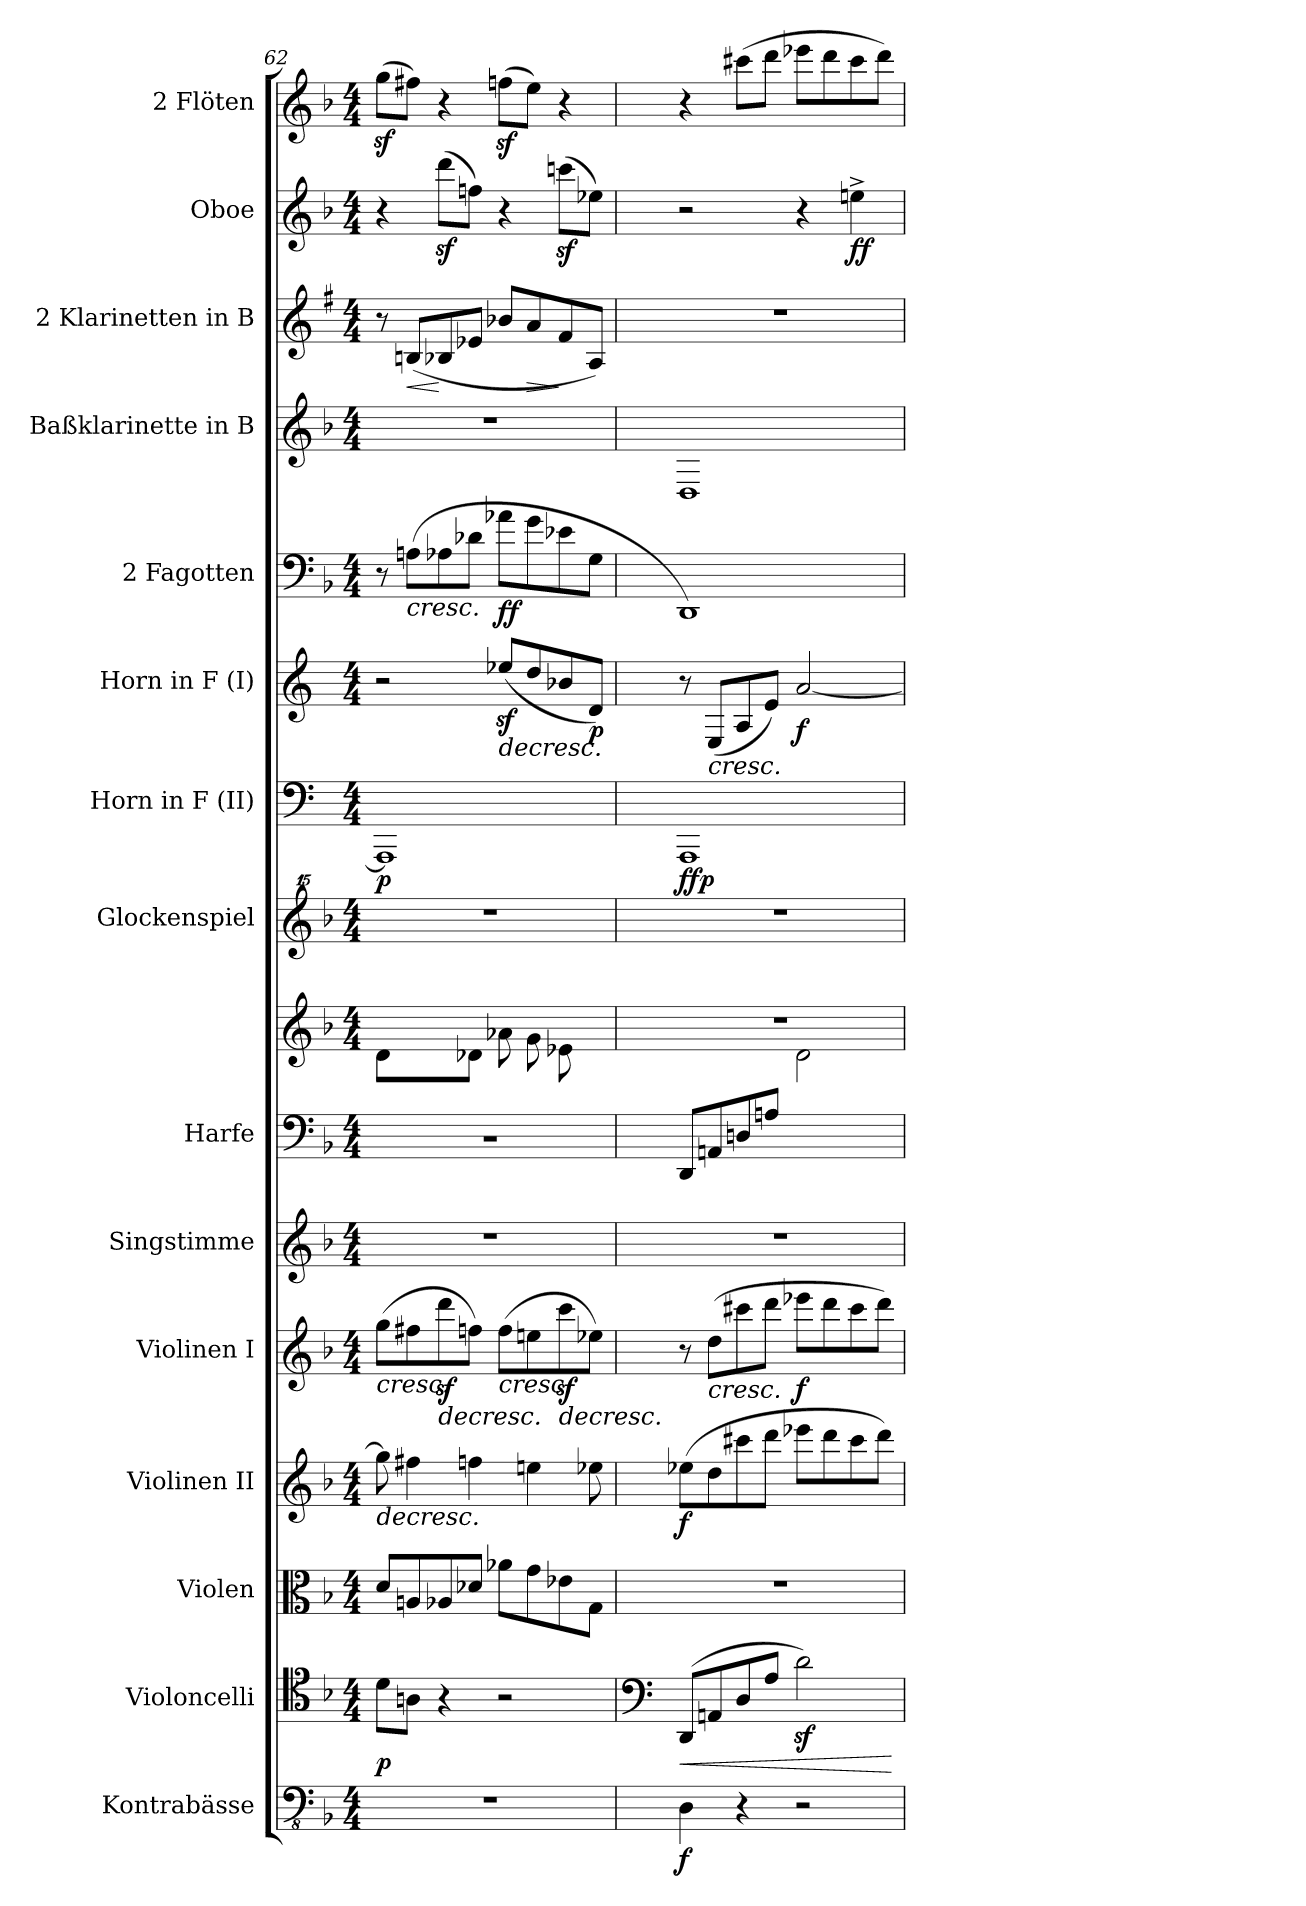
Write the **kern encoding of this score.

**kern	**dynam	**kern	**dynam	**kern	**kern	**dynam	**kern	**dynam	**kern	**kern	**kern	**kern	**kern	**dynam	**kern	**dynam	**kern	**dynam	**kern	**kern	**dynam	**kern	**dynam	**kern
*part15	*part15	*part14	*part14	*part13	*part12	*part12	*part11	*part11	*part10	*part9	*part9	*part8	*part7	*part7	*part6	*part6	*part5	*part5	*part4	*part3	*part3	*part2	*part2	*part1
*staff16	*staff16	*staff15	*staff15	*staff14	*staff13	*staff13	*staff12	*staff12	*staff11	*staff10	*staff9	*staff8	*staff7	*staff7	*staff6	*staff6	*staff5	*staff5	*staff4	*staff3	*staff3	*staff2	*staff2	*staff1
*I"Kontrabässe	*	*I"Violoncelli	*	*I"Violen	*I"Violinen II	*	*I"Violinen I	*	*I"Singstimme	*I"Harfe	*	*I"Glockenspiel	*I"Horn in F (II)	*	*I"Horn in F (I)	*	*I"2 Fagotten	*	*I"Baßklarinette in B	*I"2 Klarinetten in B	*	*I"Oboe	*	*I"2 Flöten
*I'Kb.	*	*I'Vc.	*	*	*I'Vl. II	*	*I'Vl. I	*	*I'Singst.	*I'Hf.	*	*I'Glk.	*I'Hr. II	*	*I'Hr. I	*	*I'Fg.	*	*I'Bklar. (B)	*I'Klar. (B)	*	*I'Ob.	*	*I'Fl.
*clefFv4	*	*clefC4	*	*clefC3	*clefG2	*	*clefG2	*	*clefG2	*clefF4	*clefG2	*clefG^^2	*clefF4	*	*clefG2	*	*clefF4	*	*clefG2	*clefG2	*	*clefG2	*	*clefG2
*	*	*	*	*	*	*	*	*	*	*	*	*	*ITrd4c7	*	*ITrd4c7	*	*	*	*ITrd8c14	*ITrd1c2	*	*	*	*
*k[b-]	*	*k[b-]	*	*k[b-]	*k[b-]	*	*k[b-]	*	*k[b-]	*k[b-]	*k[b-]	*k[b-]	*k[b-]	*	*k[b-]	*	*k[b-]	*	*k[b-]	*k[b-]	*	*k[b-]	*	*k[b-]
*M4/4	*	*M4/4	*	*M4/4	*M4/4	*	*M4/4	*	*M4/4	*M4/4	*M4/4	*M4/4	*M4/4	*	*M4/4	*	*M4/4	*	*M4/4	*M4/4	*	*M4/4	*	*M4/4
=62	=62	=62	=62	=62	=62	=62	=62	=62	=62	=62	=62	=62	=62	=62	=62	=62	=62	=62	=62	=62	=62	=62	=62	=62
!	!	!	!LO:DY:b	!	!	!LO:HP:b	!	!LO:HP:b	!	!	!	!	!	!LO:DY:b	!	!	!	!	!	!	!	!	!	!
*	*	*	*	*	*	*	*	*	*	*^	*	*	*	*	*	*	*	*	*	*	*	*	*	*
1r	.	8d\L	p	8d/L	8gg\]	>	(>8gg\L	<	1r	8ryy	1r	8d\L	1r	1DDD]	p	2r	.	8r	.	1r	8r	.	4r	.	(>8ggz<\L
!	!	!	!	!	!	!	!	!	!	!	!	!	!	!	!	!	!	!	!LO:HP:b	!	!	!LO:HP:b	!	!	!
.	.	8An\J	.	8An/	4ff#X\	.	8ff#X\	.	.	8An/	.	4ryy	.	.	.	.	.	(>8An\L	<	.	(<8An/L	<	.	.	8ff#X\J)
!	!	!	!	!	!	!	!	!LO:HP:b	!	!	!	!	!	!	!	!	!	!	!	!	!	!	!	!	!
.	.	4r	.	8A-X/	.	.	8dddz<\	>	.	8A-X/	.	.	.	.	.	.	.	8A-X\	.	.	8A-X/	[	(>8dddz<\L	.	4r
.	.	.	.	8d-X/J	4ffn\	.	8ffn\J)	[	.	2ryy	.	8d-X\J	.	.	.	.	.	8d-X\J	.	.	8d-X/J	.	8ffn\J)	.	.
!	!	!	!	!	!	!	!	!LO:HP:b	!	!	!	!	!	!	!	!	!LO:HP:b	!	!LO:DY:b	!	!	!LO:DY:b	!	!	!
.	.	2r	.	8a-X\L	.	.	(>8ff\L	<	.	.	.	8a-X\L	.	.	.	(<8a-Xz</L	>	8a-X\L	ff	.	8a-X/L	other-dynamics	4r	.	(>8ffnz<\L
!	!	!	!	!	!	!	!	!	!	!	!	!	!	!	!	!	!	!	!	!	!	!LO:HP:b	!	!	!
.	.	.	.	8g\	4een\	.	8een\	]	.	.	.	8g\	.	.	.	8g/	.	8g\	[	.	8g/	>	.	.	8ee\J)
!	!	!	!	!	!	!	!	!LO:HP:b	!	!	!	!	!	!	!	!	!	!	!	!	!	!	!	!	!
.	.	.	.	8e-X\	.	.	8cccz<\	>	.	.	.	8e-X\	.	.	.	8e-X/	.	8e-X\	.	.	8e/	]	(>8cccnz<\L	.	4r
!	!	!	!	!	!	!	!	!	!	!	!	!	!	!	!	!	!LO:DY:b	!	!	!	!	!	!	!	!
.	.	.	.	8G\J	8ee-X\	.	8ee-X\J)	[	.	8G/J	.	8ryy	.	.	.	8G/J)	p	8G\J	.	.	8G/J)	.	8ee-X\J)	.	.
*	*	*	*	*	*	*	*	*	*	*v	*v	*	*	*	*	*	*	*	*	*	*	*	*	*	*
=63	=63	=63	=63	=63	=63	=63	=63	=63	=63	=63	=63	=63	=63	=63	=63	=63	=63	=63	=63	=63	=63	=63	=63	=63
*	*	*clefF4	*	*	*	*	*	*	*	*	*	*	*	*	*	*	*	*	*	*	*	*	*	*
!	!LO:DY:b	!	!LO:HP:b	!	!	!LO:DY:b	!	!	!	!	!	!	!	!LO:DY:b	!	!	!	!	!	!	!	!	!	!
*	*	*	*	*	*	*	*	*	*	*	*^	*	*	*	*	*	*	*	*	*	*	*	*	*
!	!	!	!	!	!	!	!	!	!	!	!	!	!	!	!LO:DY:n=1:b	!	!	!	!	!	!	!	!	!	!
4DD\	f	(>8DD/L	<	1r	(>8ee-X\L	f	8r	.	1r	8DD/L	1r	2ryy	1r	1DDD	ff p	8r	.	1DD)	.	1DD	1r	.	2r	.	4r
!	!	!	!	!	!	!	!	!LO:HP:b	!	!	!	!	!	!	!	!	!LO:HP:b	!	!	!	!	!	!	!	!
.	.	8AAn/	.	.	8dd\	]	(>8dd\L	<	.	8AAn/	.	.	.	.	.	(<8AA/L	<	.	.	.	.	.	.	.	.
4r	.	8D/	.	.	8ccc#X\	.	8ccc#X\	]	.	8Dn/	.	.	.	.	.	8D/	]	.	.	.	.	.	.	.	(>8ccc#X\L
.	.	8A/J	.	.	8ddd\J	.	8ddd\J	.	.	8An/J	.	.	.	.	.	8A/J)	.	.	.	.	.	.	.	.	8ddd\J
!	!	!	!	!	!	!	!	!LO:DY:b	!	!	!	!	!	!	!	!	!LO:DY:b	!	!	!	!	!	!	!	!
2r	.	2dz<\)	.	.	8eee-X\L	.	8eee-X\L	f	.	2ryy	.	2d\	.	.	.	[2d/	f	.	.	.	.	.	4r	.	8eee-X\L
.	.	.	.	.	8ddd\	.	8ddd\	[	.	.	.	.	.	.	.	.	.	.	.	.	.	.	.	.	8ddd\
!	!	!	!	!	!	!	!	!	!	!	!	!	!	!	!	!	!	!	!	!	!	!	!	!LO:DY:b	!
.	.	.	.	.	8ccc#\	.	8ccc#\	.	.	.	.	.	.	.	.	.	.	.	.	.	.	.	4een^\	ff	8ccc#\
.	.	.	.	.	8ddd\J)	.	8ddd\J)	.	.	.	.	.	.	.	.	.	.	.	.	.	.	.	.	.	8ddd\J)
*	*	*	*	*	*	*	*	*	*	*	*v	*v	*	*	*	*	*	*	*	*	*	*	*	*	*
.	.	.	[	.	.	.	.	.	.	.	.	.	.	.	.	[	.	.	.	.	.	.	.	.
=	=	=	=	=	=	=	=	=	=	=	=	=	=	=	=	=	=	=	=	=	=	=	=	=
*-	*-	*-	*-	*-	*-	*-	*-	*-	*-	*-	*-	*-	*-	*-	*-	*-	*-	*-	*-	*-	*-	*-	*-	*-
